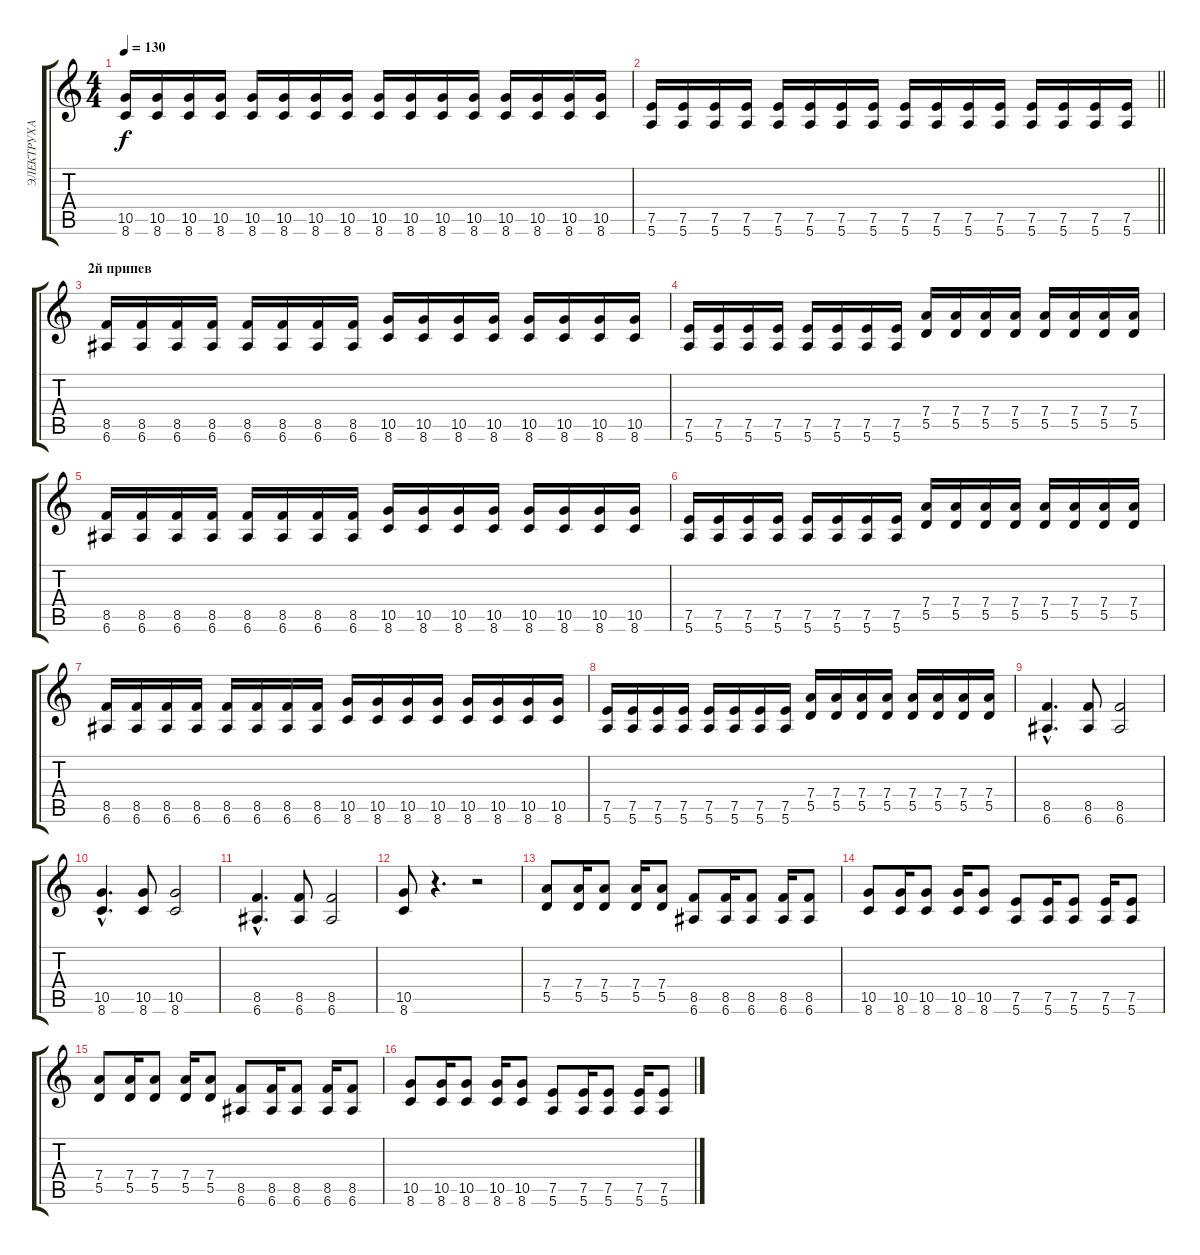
\track ("ЭЛЕКТРУХА" "ЭЛЕКТРУХА") {instrument distortionguitar}
\staff {score tabs}
\tuning (E4 B3 G3 D3 A2 E2) {hide}
\ts (4 4)
\tempo 130
\clef g2
\ks c
(10.5 8.6).16{dy f} (10.5 8.6).16 (10.5 8.6).16 (10.5 8.6).16 (10.5 8.6).16 (10.5 8.6).16 (10.5 8.6).16 (10.5 8.6).16 (10.5 8.6).16 (10.5 8.6).16 (10.5 8.6).16 (10.5 8.6).16 (10.5 8.6).16 (10.5 8.6).16 (10.5 8.6).16 (10.5 8.6).16 |
\barLineRight lightlight
(7.5 5.6).16 (7.5 5.6).16 (7.5 5.6).16 (7.5 5.6).16 (7.5 5.6).16 (7.5 5.6).16 (7.5 5.6).16 (7.5 5.6).16 (7.5 5.6).16 (7.5 5.6).16 (7.5 5.6).16 (7.5 5.6).16 (7.5 5.6).16 (7.5 5.6).16 (7.5 5.6).16 (7.5 5.6).16 |
\section ("" "2й припев")
(8.5 6.6).16 (8.5 6.6).16 (8.5 6.6).16 (8.5 6.6).16 (8.5 6.6).16 (8.5 6.6).16 (8.5 6.6).16 (8.5 6.6).16 (10.5 8.6).16 (10.5 8.6).16 (10.5 8.6).16 (10.5 8.6).16 (10.5 8.6).16 (10.5 8.6).16 (10.5 8.6).16 (10.5 8.6).16 |
(7.5 5.6).16 (7.5 5.6).16 (7.5 5.6).16 (7.5 5.6).16 (7.5 5.6).16 (7.5 5.6).16 (7.5 5.6).16 (7.5 5.6).16 (7.4 5.5).16 (7.4 5.5).16 (7.4 5.5).16 (7.4 5.5).16 (7.4 5.5).16 (7.4 5.5).16 (7.4 5.5).16 (7.4 5.5).16 |
(8.5 6.6).16 (8.5 6.6).16 (8.5 6.6).16 (8.5 6.6).16 (8.5 6.6).16 (8.5 6.6).16 (8.5 6.6).16 (8.5 6.6).16 (10.5 8.6).16 (10.5 8.6).16 (10.5 8.6).16 (10.5 8.6).16 (10.5 8.6).16 (10.5 8.6).16 (10.5 8.6).16 (10.5 8.6).16 |
(7.5 5.6).16 (7.5 5.6).16 (7.5 5.6).16 (7.5 5.6).16 (7.5 5.6).16 (7.5 5.6).16 (7.5 5.6).16 (7.5 5.6).16 (7.4 5.5).16 (7.4 5.5).16 (7.4 5.5).16 (7.4 5.5).16 (7.4 5.5).16 (7.4 5.5).16 (7.4 5.5).16 (7.4 5.5).16 |
(8.5 6.6).16 (8.5 6.6).16 (8.5 6.6).16 (8.5 6.6).16 (8.5 6.6).16 (8.5 6.6).16 (8.5 6.6).16 (8.5 6.6).16 (10.5 8.6).16 (10.5 8.6).16 (10.5 8.6).16 (10.5 8.6).16 (10.5 8.6).16 (10.5 8.6).16 (10.5 8.6).16 (10.5 8.6).16 |
(7.5 5.6).16 (7.5 5.6).16 (7.5 5.6).16 (7.5 5.6).16 (7.5 5.6).16 (7.5 5.6).16 (7.5 5.6).16 (7.5 5.6).16 (7.4 5.5).16 (7.4 5.5).16 (7.4 5.5).16 (7.4 5.5).16 (7.4 5.5).16 (7.4 5.5).16 (7.4 5.5).16 (7.4 5.5).16 |
(8.5{hac} 6.6{hac}).4{d} (8.5 6.6).8 (8.5 6.6).2 |
(10.5{hac} 8.6{hac}).4{d} (10.5 8.6).8 (10.5 8.6).2 |
(8.5{hac} 6.6{hac}).4{d} (8.5 6.6).8 (8.5 6.6).2 |
(10.5 8.6).8 r.4{d} r.2 |
(7.4 5.5).8 (7.4 5.5).16 (7.4 5.5).8 (7.4 5.5).16 (7.4 5.5).8 (8.5 6.6).8 (8.5 6.6).16 (8.5 6.6).8 (8.5 6.6).16 (8.5 6.6).8 |
(10.5 8.6).8 (10.5 8.6).16 (10.5 8.6).8 (10.5 8.6).16 (10.5 8.6).8 (7.5 5.6).8 (7.5 5.6).16 (7.5 5.6).8 (7.5 5.6).16 (7.5 5.6).8 |
(7.4 5.5).8 (7.4 5.5).16 (7.4 5.5).8 (7.4 5.5).16 (7.4 5.5).8 (8.5 6.6).8 (8.5 6.6).16 (8.5 6.6).8 (8.5 6.6).16 (8.5 6.6).8 |
(10.5 8.6).8 (10.5 8.6).16 (10.5 8.6).8 (10.5 8.6).16 (10.5 8.6).8 (7.5 5.6).8 (7.5 5.6).16 (7.5 5.6).8 (7.5 5.6).16 (7.5 5.6).8
